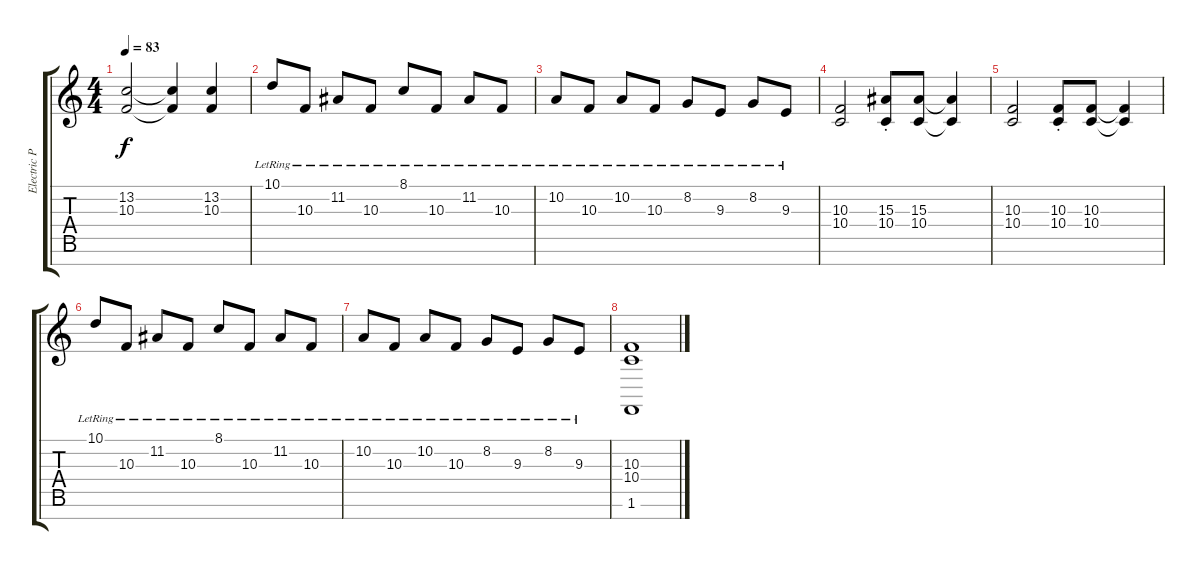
\track ("Electric Piano L (Keith)" "Electric P") {instrument electricpiano2}
\staff {score tabs}
\tuning (E4 B3 G3 D3 A2 E2 B1) {hide}
\ts (4 4)
\tempo 83
\clef g2
\ks c
(13.2 10.3).2{dy f} (13.2{t} 10.3{t}).4 (13.2 10.3).4 |
10.1{lr}.8 10.3{lr}.8 11.2{lr}.8 10.3{lr}.8 8.1{lr}.8 10.3{lr}.8 11.2{lr}.8 10.3{lr}.8 |
10.2{lr}.8 10.3{lr}.8 10.2{lr}.8 10.3{lr}.8 8.2{lr}.8 9.3{lr}.8 8.2{lr}.8 9.3{lr}.8 |
(10.3 10.4).2 (15.3{st} 10.4{st}).8 (15.3 10.4).8 (15.3{t} 10.4{t}).4 |
(10.3 10.4).2 (10.3{st} 10.4{st}).8 (10.3 10.4).8 (10.3{t} 10.4{t}).4 |
10.1{lr}.8 10.3{lr}.8 11.2{lr}.8 10.3{lr}.8 8.1{lr}.8 10.3{lr}.8 11.2{lr}.8 10.3{lr}.8 |
10.2{lr}.8 10.3{lr}.8 10.2{lr}.8 10.3{lr}.8 8.2{lr}.8 9.3{lr}.8 8.2{lr}.8 9.3{lr}.8 |
(10.3 10.4 1.6).1
